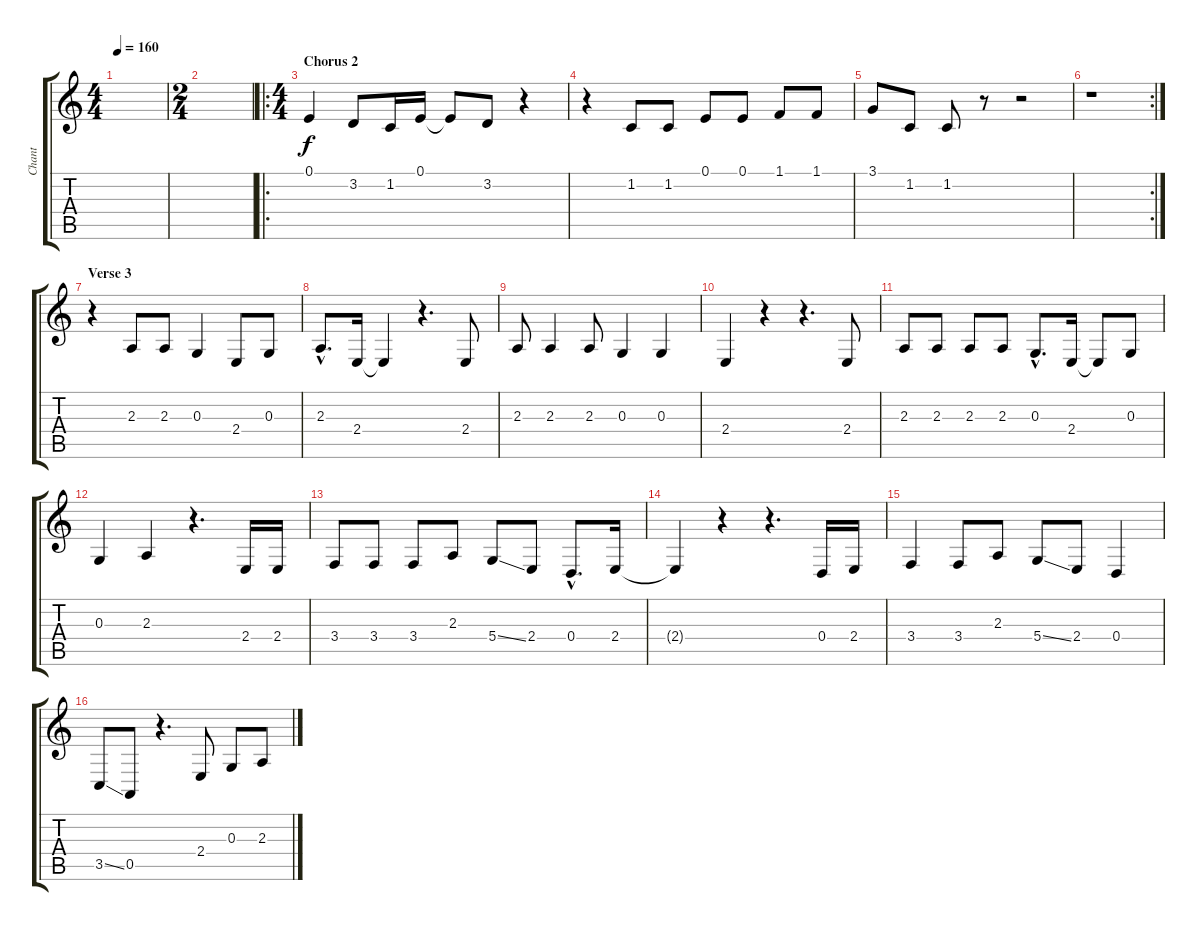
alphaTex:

\track ("Chant" "Chant") {instrument lead2sawtooth}
\staff {score tabs}
\tuning (E4 B3 G3 D3 A2 E2) {hide}
\ts (4 4)
\tempo 160
\clef g2
\ks c
|
\ts (2 4)
|
\ro
\ts (4 4)
\section ("" "Chorus 2")
0.1.4 3.2.8 1.2.16 0.1.16 0.1{t}.8 3.2.8 r.4 |
r.4 1.2.8 1.2.8 0.1.8 0.1.8 1.1.8 1.1.8 |
3.1.8 1.2.8 1.2.8 r.8 r.2 |
\rc 2
r.1 |
\section ("" "Verse 3")
r.4 2.3.8 2.3.8 0.3.4 2.4.8 0.3.8 |
2.3{hac}.8{d} 2.4.16 2.4{t}.4 r.4{d} 2.4.8 |
2.3.8 2.3.4 2.3.8 0.3.4 0.3.4 |
2.4.4 r.4 r.4{d} 2.4.8 |
2.3.8 2.3.8 2.3.8 2.3.8 0.3{hac}.8{d} 2.4.16 2.4{t}.8 0.3.8 |
0.3.4 2.3.4 r.4{d} 2.4.16 2.4.16 |
3.4.8 3.4.8 3.4.8 2.3.8 5.4{ss}.8 2.4.8 0.4{hac}.8{d} 2.4.16 |
2.4{t}.4 r.4 r.4{d} 0.4.16 2.4.16 |
3.4.4 3.4.8 2.3.8 5.4{ss}.8 2.4.8 0.4.4 |
3.5{ss}.8 0.5.8 r.4{d} 2.4.8 0.3.8 2.3.8
